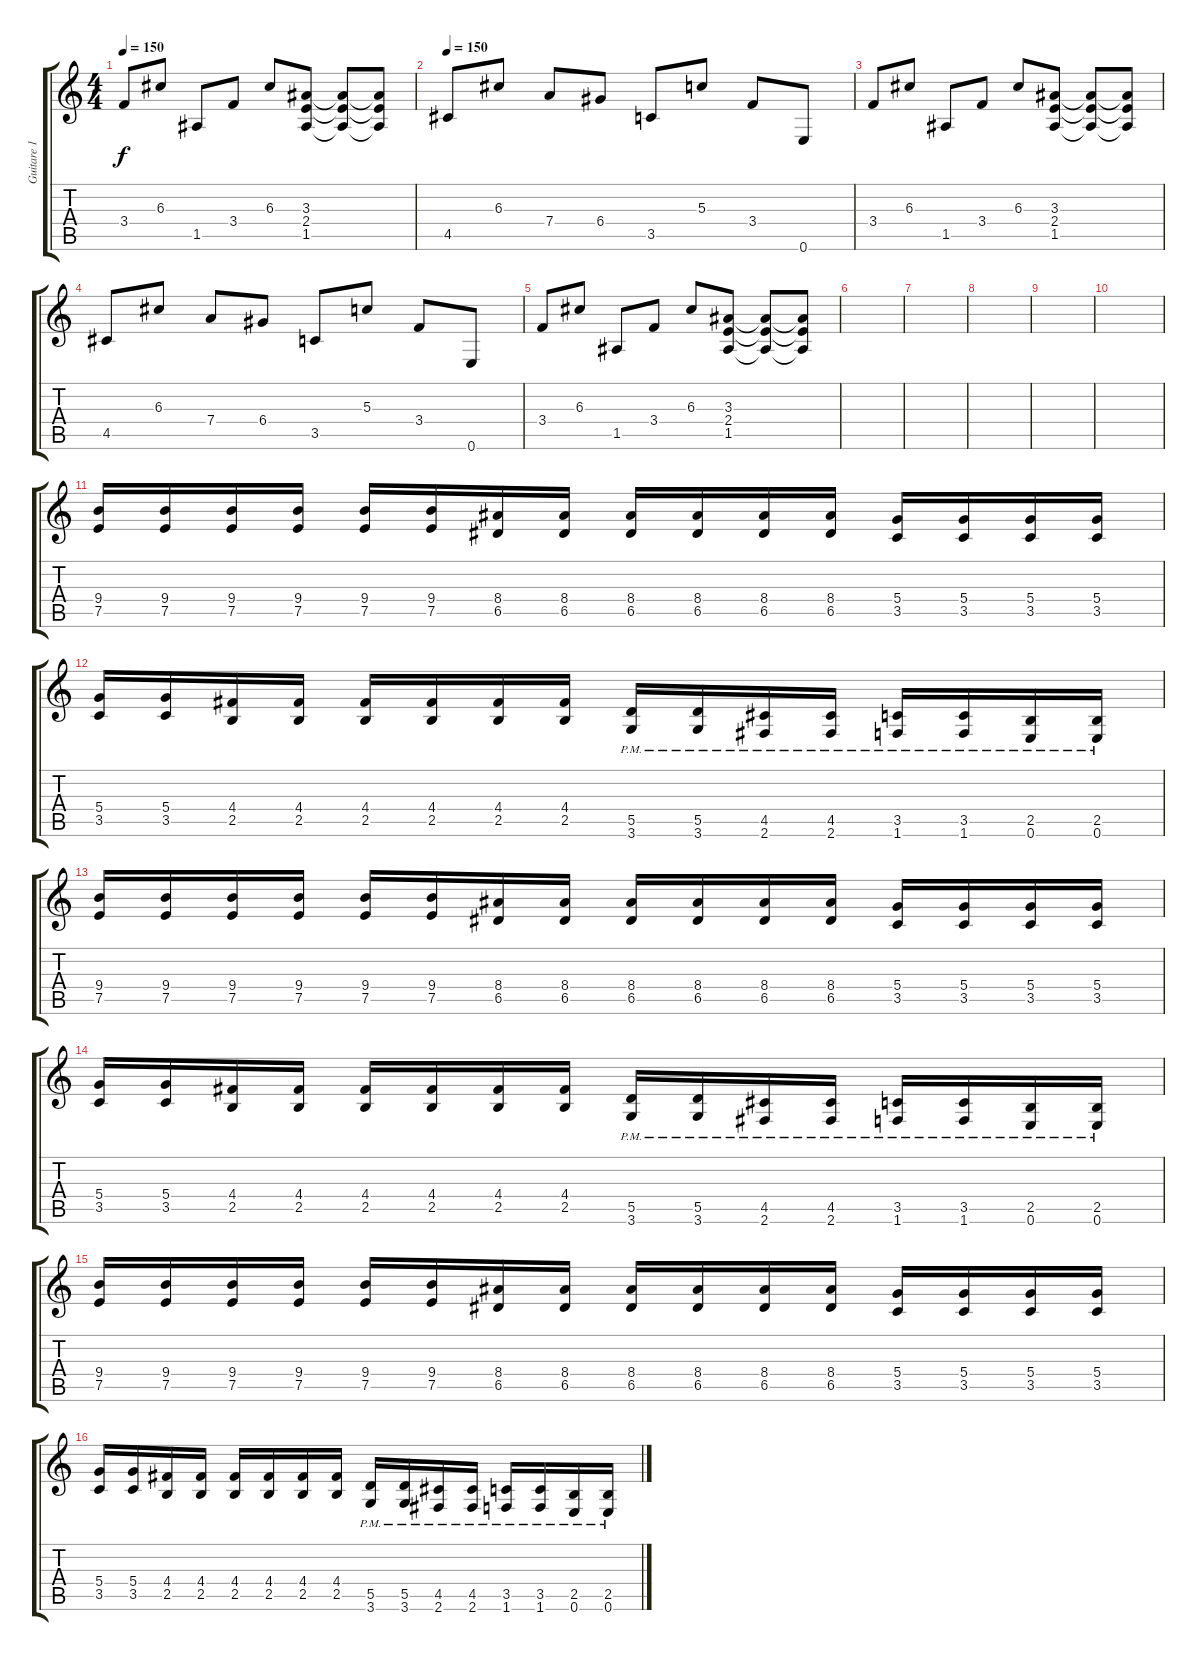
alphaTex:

\track ("Guitare 1" "Guitare 1") {instrument distortionguitar}
\staff {score tabs}
\tuning (E4 B3 G3 D3 A2 E2) {hide}
\ts (4 4)
\tempo 150
\clef g2
\ks c
3.4.8{dy f} 6.3.8 1.5.8 3.4.8 6.3.8 (3.3 2.4 1.5).8 (3.3{t} 2.4{t} 1.5{t}).8 (3.3{t} 2.4{t} 1.5{t}).8 |
\tempo 150
4.5.8 6.3.8 7.4.8 6.4.8 3.5.8 5.3.8 3.4.8 0.6.8 |
3.4.8 6.3.8 1.5.8 3.4.8 6.3.8 (3.3 2.4 1.5).8 (3.3{t} 2.4{t} 1.5{t}).8 (3.3{t} 2.4{t} 1.5{t}).8 |
4.5.8 6.3.8 7.4.8 6.4.8 3.5.8 5.3.8 3.4.8 0.6.8 |
3.4.8 6.3.8 1.5.8 3.4.8 6.3.8 (3.3 2.4 1.5).8 (3.3{t} 2.4{t} 1.5{t}).8 (3.3{t} 2.4{t} 1.5{t}).8 |
|
|
|
|
|
(9.4 7.5).16 (9.4 7.5).16 (9.4 7.5).16 (9.4 7.5).16 (9.4 7.5).16 (9.4 7.5).16 (8.4 6.5).16 (8.4 6.5).16 (8.4 6.5).16 (8.4 6.5).16 (8.4 6.5).16 (8.4 6.5).16 (5.4 3.5).16 (5.4 3.5).16 (5.4 3.5).16 (5.4 3.5).16 |
(5.4 3.5).16 (5.4 3.5).16 (4.4 2.5).16 (4.4 2.5).16 (4.4 2.5).16 (4.4 2.5).16 (4.4 2.5).16 (4.4 2.5).16 (5.5{pm} 3.6{pm}).16 (5.5{pm} 3.6{pm}).16 (4.5{pm} 2.6{pm}).16 (4.5{pm} 2.6{pm}).16 (3.5{pm} 1.6{pm}).16 (3.5{pm} 1.6{pm}).16 (2.5{pm} 0.6{pm}).16 (2.5{pm} 0.6{pm}).16 |
(9.4 7.5).16 (9.4 7.5).16 (9.4 7.5).16 (9.4 7.5).16 (9.4 7.5).16 (9.4 7.5).16 (8.4 6.5).16 (8.4 6.5).16 (8.4 6.5).16 (8.4 6.5).16 (8.4 6.5).16 (8.4 6.5).16 (5.4 3.5).16 (5.4 3.5).16 (5.4 3.5).16 (5.4 3.5).16 |
(5.4 3.5).16 (5.4 3.5).16 (4.4 2.5).16 (4.4 2.5).16 (4.4 2.5).16 (4.4 2.5).16 (4.4 2.5).16 (4.4 2.5).16 (5.5{pm} 3.6{pm}).16 (5.5{pm} 3.6{pm}).16 (4.5{pm} 2.6{pm}).16 (4.5{pm} 2.6{pm}).16 (3.5{pm} 1.6{pm}).16 (3.5{pm} 1.6{pm}).16 (2.5{pm} 0.6{pm}).16 (2.5{pm} 0.6{pm}).16 |
(9.4 7.5).16 (9.4 7.5).16 (9.4 7.5).16 (9.4 7.5).16 (9.4 7.5).16 (9.4 7.5).16 (8.4 6.5).16 (8.4 6.5).16 (8.4 6.5).16 (8.4 6.5).16 (8.4 6.5).16 (8.4 6.5).16 (5.4 3.5).16 (5.4 3.5).16 (5.4 3.5).16 (5.4 3.5).16 |
(5.4 3.5).16 (5.4 3.5).16 (4.4 2.5).16 (4.4 2.5).16 (4.4 2.5).16 (4.4 2.5).16 (4.4 2.5).16 (4.4 2.5).16 (5.5{pm} 3.6{pm}).16 (5.5{pm} 3.6{pm}).16 (4.5{pm} 2.6{pm}).16 (4.5{pm} 2.6{pm}).16 (3.5{pm} 1.6{pm}).16 (3.5{pm} 1.6{pm}).16 (2.5{pm} 0.6{pm}).16 (2.5{pm} 0.6{pm}).16
